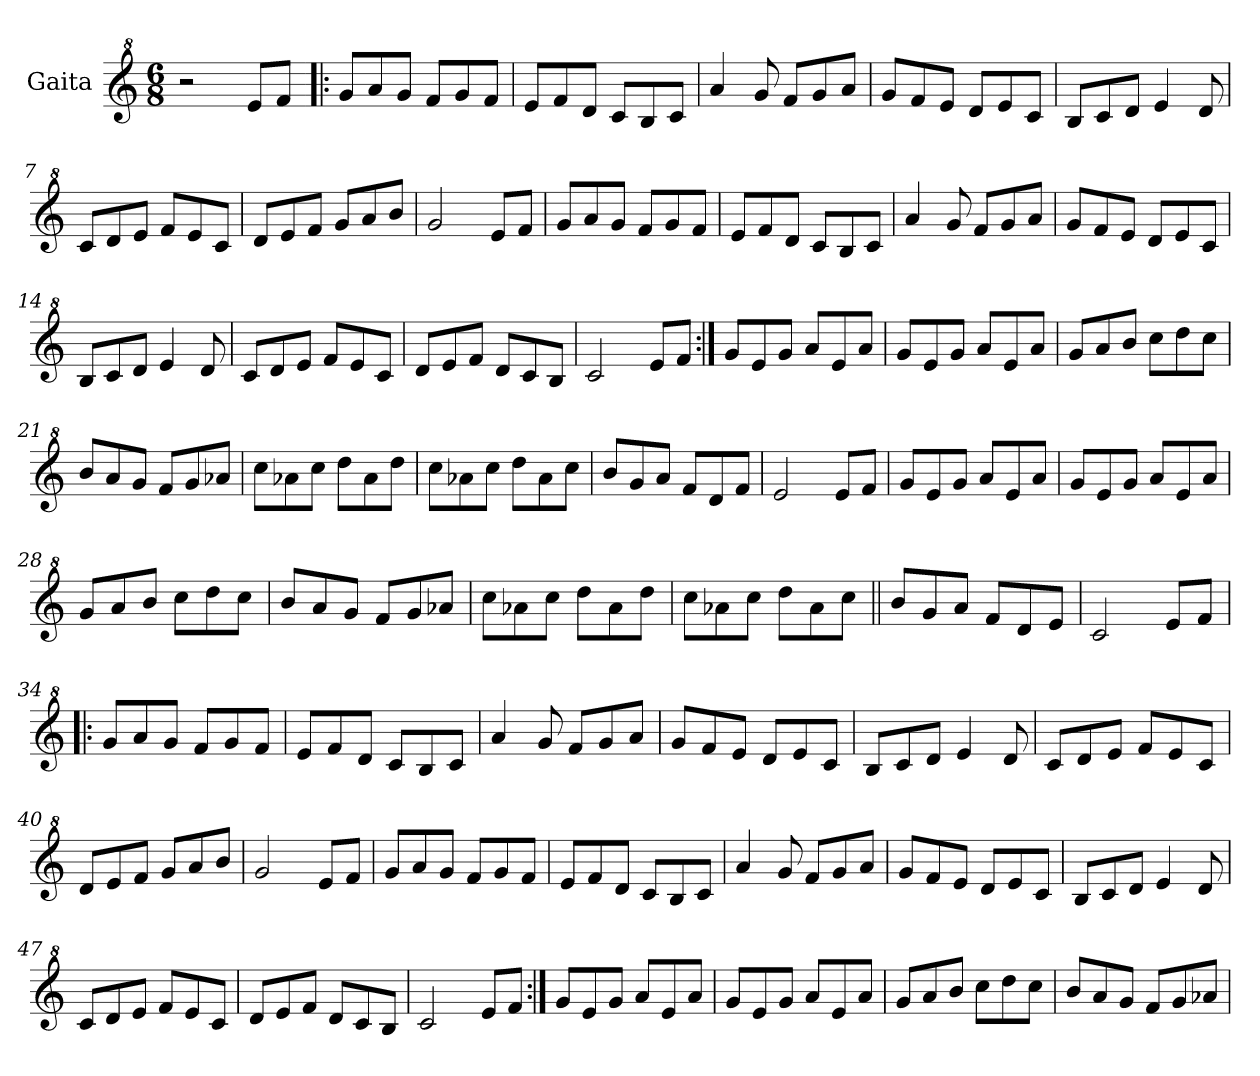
**kern
*part1
*staff1
*I"Gaita
*clefG^2
*k[]
*M6/8
*MM180
=1
2r
8ee/L
8ff/J
=2!|:
8gg/L
8aa/
8gg/J
8ff/L
8gg/
8ff/J
=3
8ee/L
8ff/
8dd/J
8cc/L
8b/
8cc/J
=4
4aa/
8gg/
8ff/L
8gg/
8aa/J
=5
8gg/L
8ff/
8ee/J
8dd/L
8ee/
8cc/J
=6
8b/L
8cc/
8dd/J
4ee/
8dd/
=7
8cc/L
8dd/
8ee/J
8ff/L
8ee/
8cc/J
!!LO:LB:g=z
=8
8dd/L
8ee/
8ff/J
8gg/L
8aa/
8bb/J
=9
2gg/
8ee/L
8ff/J
=10
8gg/L
8aa/
8gg/J
8ff/L
8gg/
8ff/J
=11
8ee/L
8ff/
8dd/J
8cc/L
8b/
8cc/J
=12
4aa/
8gg/
8ff/L
8gg/
8aa/J
=13
8gg/L
8ff/
8ee/J
8dd/L
8ee/
8cc/J
=14
8b/L
8cc/
8dd/J
4ee/
8dd/
=15
8cc/L
8dd/
8ee/J
8ff/L
8ee/
8cc/J
!!LO:LB:g=z
=16
8dd/L
8ee/
8ff/J
8dd/L
8cc/
8b/J
=17
2cc/
8ee/L
8ff/J
=18:|!
8gg/L
8ee/
8gg/J
8aa/L
8ee/
8aa/J
=19
8gg/L
8ee/
8gg/J
8aa/L
8ee/
8aa/J
=20
8gg/L
8aa/
8bb/J
8ccc\L
8ddd\
8ccc\J
=21
8bb/L
8aa/
8gg/J
8ff/L
8gg/
8aa-X/J
=22
8ccc\L
8aa-X\
8ccc\J
8ddd\L
8aa-\
8ddd\J
!!LO:LB:g=z
=23
8ccc\L
8aa-X\
8ccc\J
8ddd\L
8aa-\
8ccc\J
=24
8bb/L
8gg/
8aa/J
8ff/L
8dd/
8ff/J
=25
2ee/
8ee/L
8ff/J
=26
8gg/L
8ee/
8gg/J
8aa/L
8ee/
8aa/J
=27
8gg/L
8ee/
8gg/J
8aa/L
8ee/
8aa/J
=28
8gg/L
8aa/
8bb/J
8ccc\L
8ddd\
8ccc\J
=29
8bb/L
8aa/
8gg/J
8ff/L
8gg/
8aa-X/J
!!LO:LB:g=z
=30
8ccc\L
8aa-X\
8ccc\J
8ddd\L
8aa-\
8ddd\J
=31
8ccc\L
8aa-X\
8ccc\J
8ddd\L
8aa-\
8ccc\J
=32||
8bb/L
8gg/
8aa/J
8ff/L
8dd/
8ee/J
=33
2cc/
8ee/L
8ff/J
=34!|:
8gg/L
8aa/
8gg/J
8ff/L
8gg/
8ff/J
=35
8ee/L
8ff/
8dd/J
8cc/L
8b/
8cc/J
=36
4aa/
8gg/
8ff/L
8gg/
8aa/J
!!LO:LB:g=z
=37
8gg/L
8ff/
8ee/J
8dd/L
8ee/
8cc/J
=38
8b/L
8cc/
8dd/J
4ee/
8dd/
=39
8cc/L
8dd/
8ee/J
8ff/L
8ee/
8cc/J
=40
8dd/L
8ee/
8ff/J
8gg/L
8aa/
8bb/J
=41
2gg/
8ee/L
8ff/J
=42
8gg/L
8aa/
8gg/J
8ff/L
8gg/
8ff/J
=43
8ee/L
8ff/
8dd/J
8cc/L
8b/
8cc/J
=44
4aa/
8gg/
8ff/L
8gg/
8aa/J
!!LO:LB:g=z
=45
8gg/L
8ff/
8ee/J
8dd/L
8ee/
8cc/J
=46
8b/L
8cc/
8dd/J
4ee/
8dd/
=47
8cc/L
8dd/
8ee/J
8ff/L
8ee/
8cc/J
=48
8dd/L
8ee/
8ff/J
8dd/L
8cc/
8b/J
=49
2cc/
8ee/L
8ff/J
=50:|!
8gg/L
8ee/
8gg/J
8aa/L
8ee/
8aa/J
=51
8gg/L
8ee/
8gg/J
8aa/L
8ee/
8aa/J
!!LO:LB:g=z
=52
8gg/L
8aa/
8bb/J
8ccc\L
8ddd\
8ccc\J
=53
8bb/L
8aa/
8gg/J
8ff/L
8gg/
8aa-X/J
=
*-
